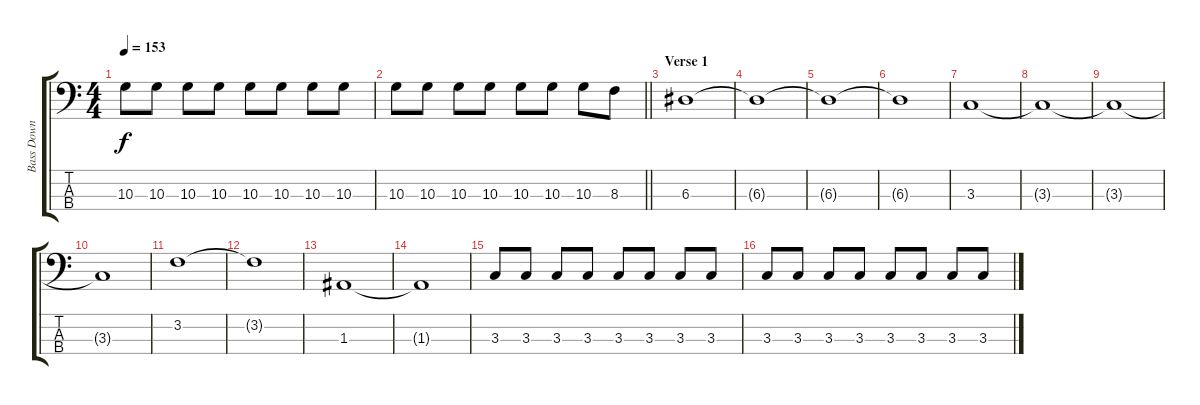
\track ("Bass Down 1/2 Step" "Bass Down ") {mute instrument electricbassfinger}
\staff {score tabs}
\tuning (G2 D2 A1 E1) {hide}
\ts (4 4)
\tempo 153
\clef f4
\ks c
10.3.8{dy f} 10.3.8 10.3.8 10.3.8 10.3.8 10.3.8 10.3.8 10.3.8 |
\barLineRight lightlight
10.3.8 10.3.8 10.3.8 10.3.8 10.3.8 10.3.8 10.3.8 8.3.8 |
\section ("" "Verse 1")
6.3.1 |
6.3{t}.1 |
6.3{t}.1 |
6.3{t}.1 |
3.3.1 |
3.3{t}.1 |
3.3{t}.1 |
3.3{t}.1 |
3.2.1 |
3.2{t}.1 |
1.3.1 |
1.3{t}.1 |
3.3.8 3.3.8 3.3.8 3.3.8 3.3.8 3.3.8 3.3.8 3.3.8 |
3.3.8 3.3.8 3.3.8 3.3.8 3.3.8 3.3.8 3.3.8 3.3.8
